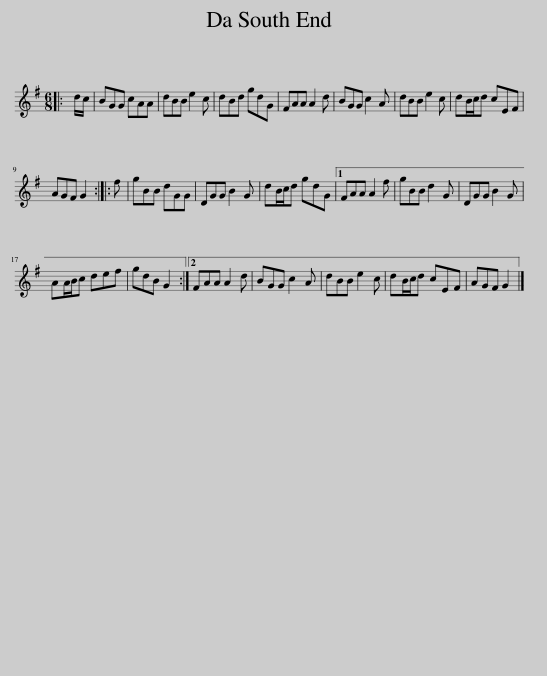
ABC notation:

X:1
L:1/8
M:6/8
I:linebreak $
K:G
V:1 treble
V:1
|: d/c/ | BGG cAA | dBB e2 c | dBd gdG | FAA A2 d | %5
 BGG c2 A | dBB e2 c | dB/c/d cEF |$ AGF G2 :: f | %10
 gBB dGG | DGG B2 G | dB/c/d gdG |1 FAA A2 f | gBB d2 G | %15
 DGG B2 G |$ AA/B/c def | gdB G2 :|2 FAA A2 d | BGG c2 A | %20
 dBB e2 c | dB/c/d cEF | AGF G2 |] %23
